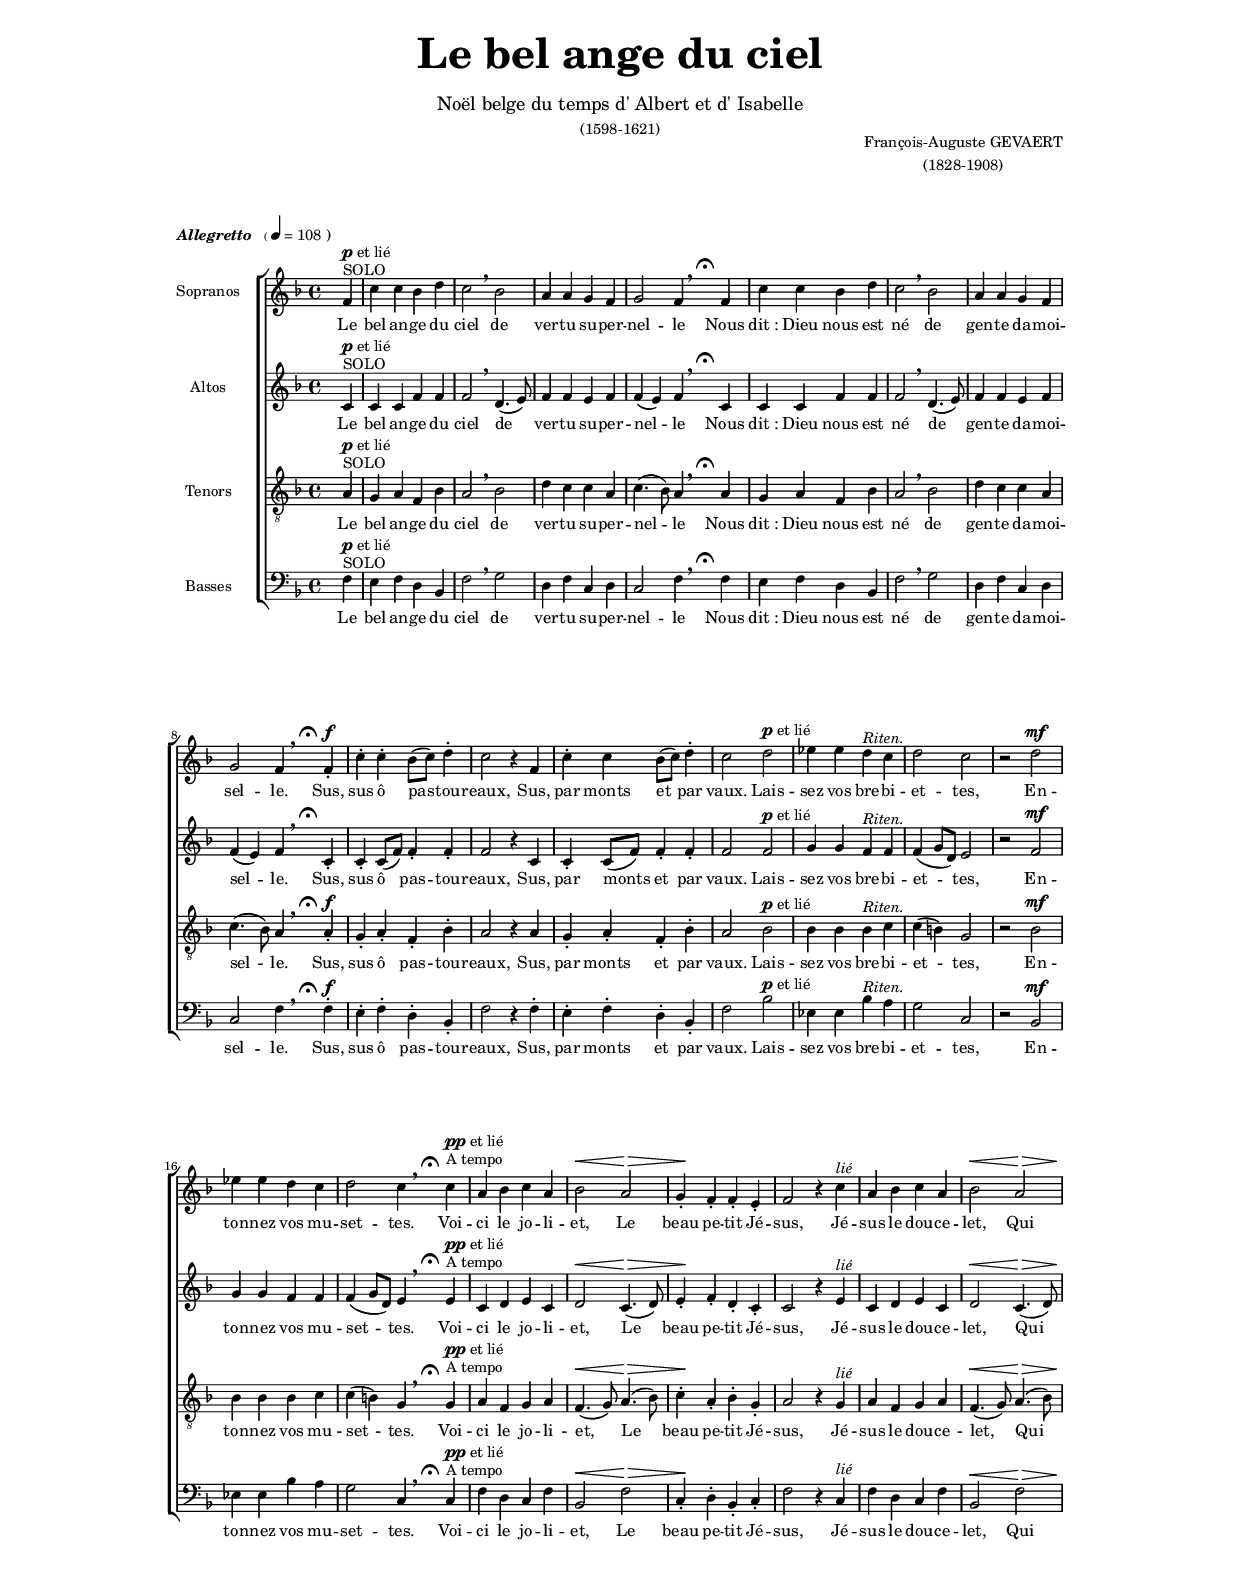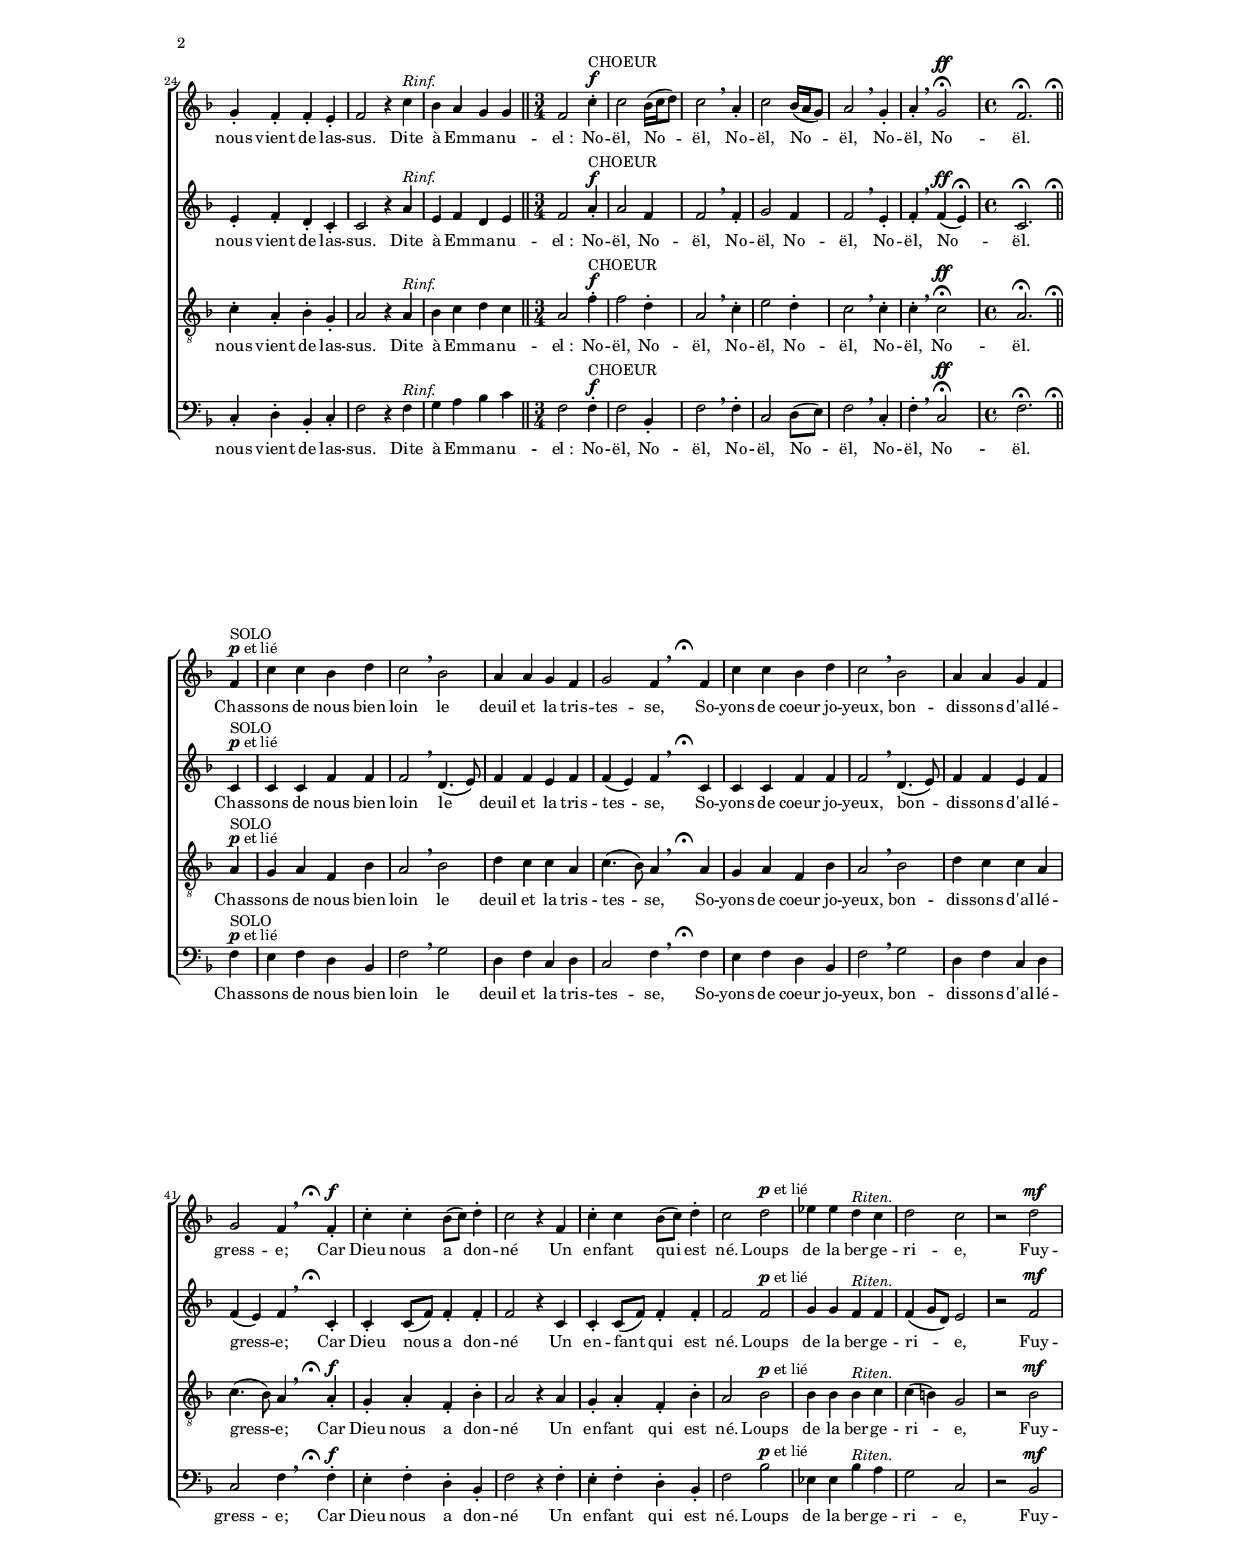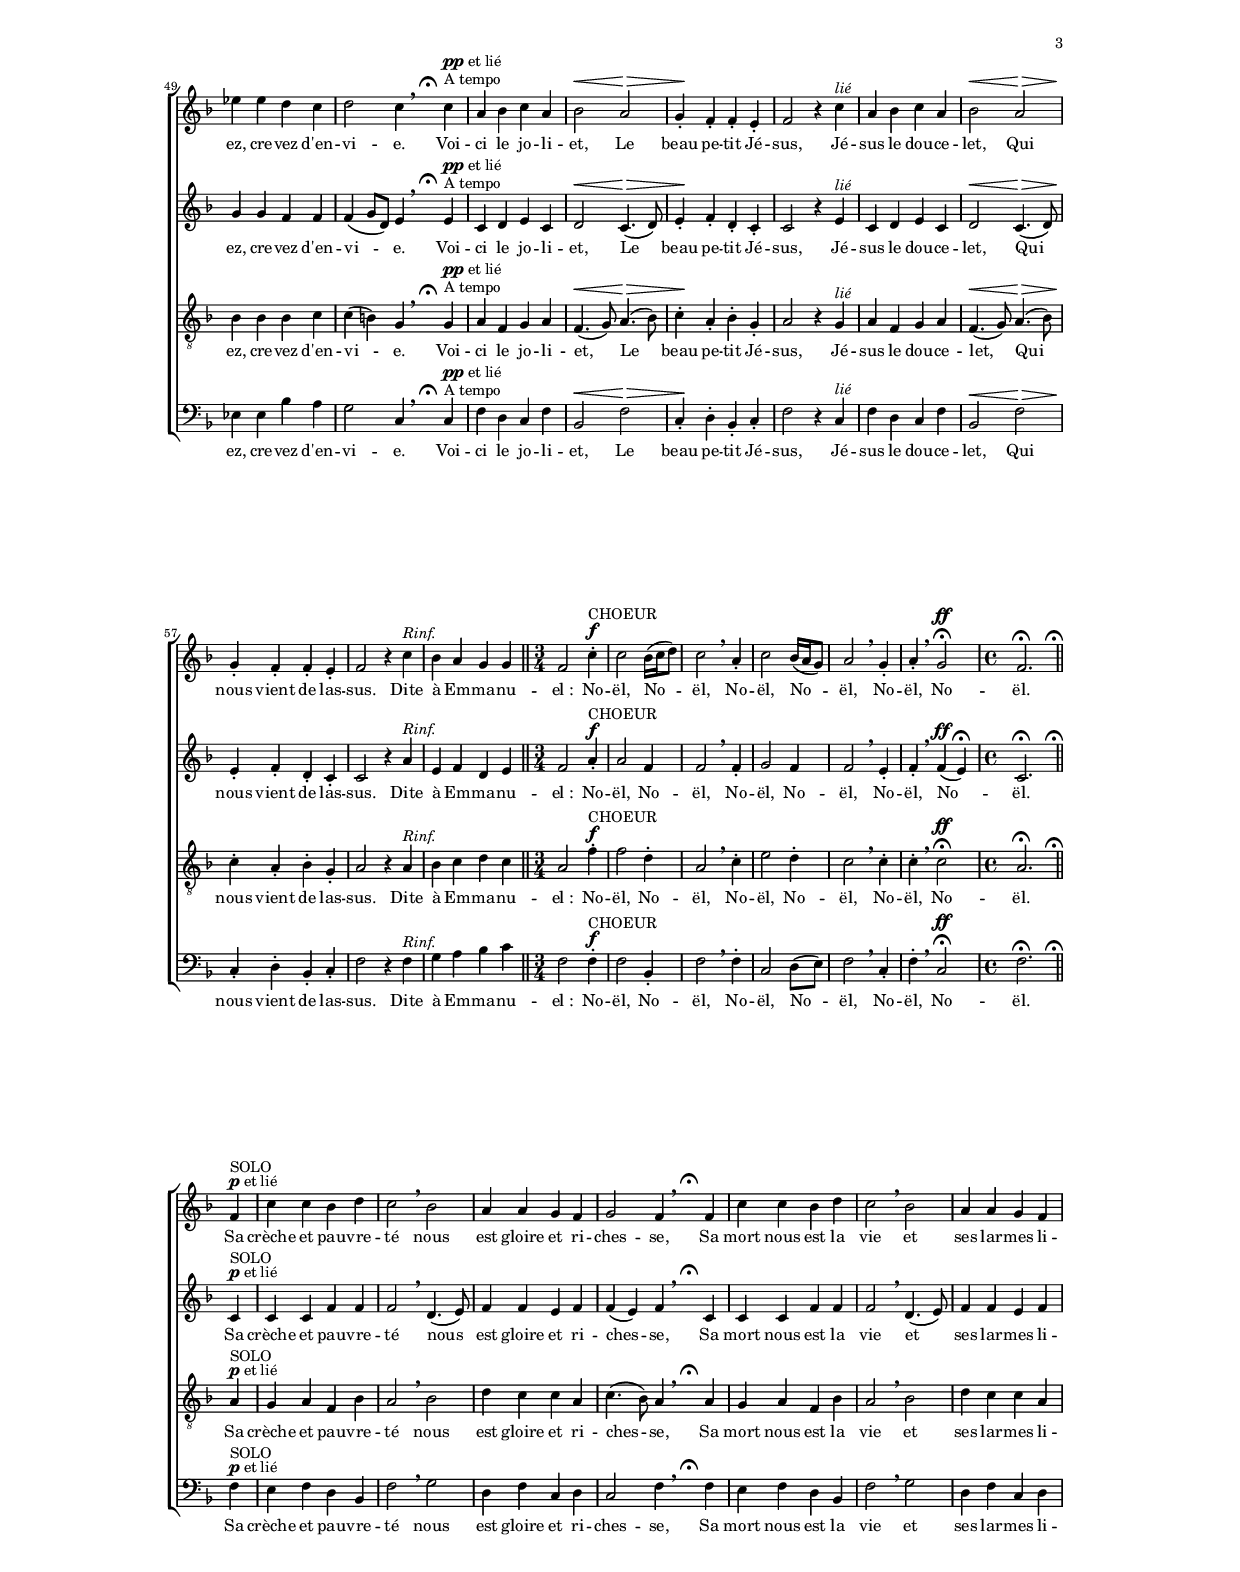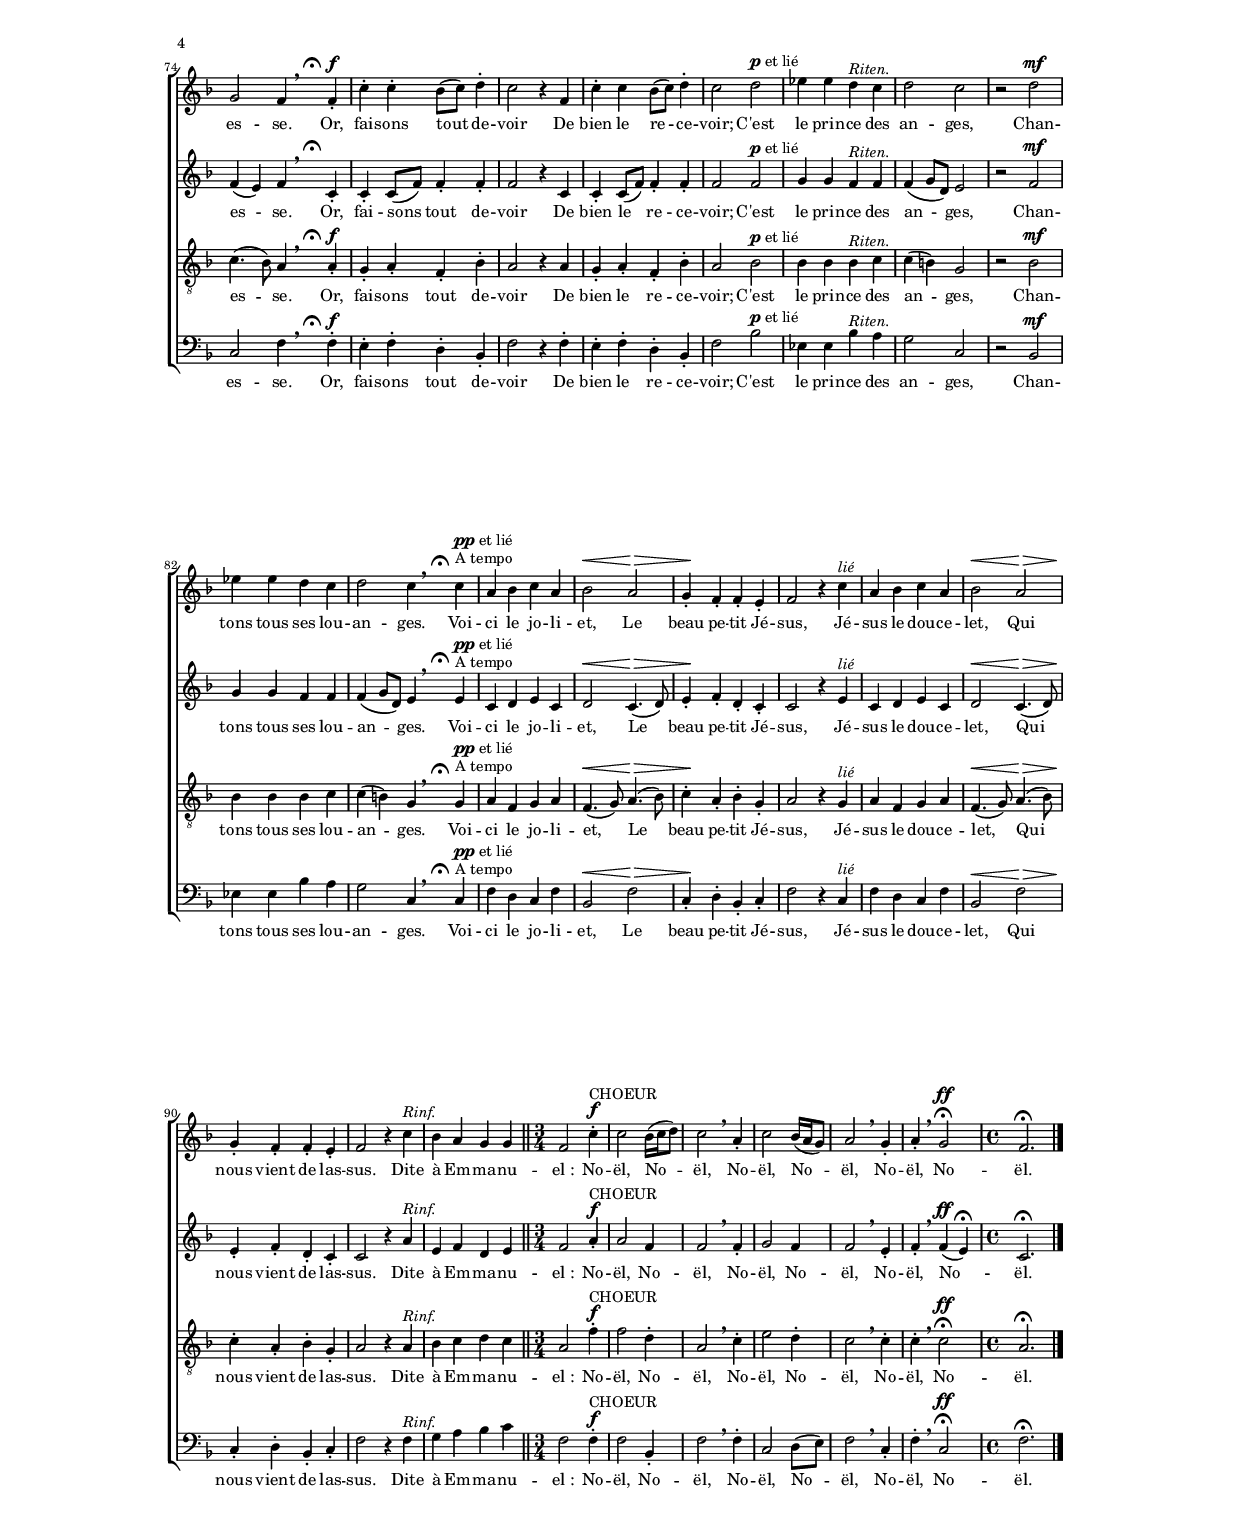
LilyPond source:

\version "2.12.1"

%---------------------------------------------------------------------------
%	COLLECTION DE CHOEURS
%	SANS ACCOMPAGNEMENT
%	Pour servir à l'étude du chant d'ensemble
%	dans les Conservatoires et Écoles de musique
%	Par F. A. GEVAERT
%	4e fascicule
%
%	Ed. Henry Lemoine et Cie
%	lastupdated = "2010/Apr/10"
%---------------------------------------------------------------------------

\paper {
	line-width = 15\cm 
	top-margin = 1.2\cm
	bottom-margin = 2.4\cm
}

#(set-global-staff-size 13)
#(ly:set-option 'point-and-click #f)

%---------------------------------------------------------------------------
%	
%---------------------------------------------------------------------------

\header {
	title = \markup \center-column {
		\pad-markup #3 {
			\fontsize #+5
			"Le bel ange du ciel"
		}
	}
	subtitle = \markup \center-column {
		\fontsize #+1 \medium {
			"Noël belge du temps d' Albert et d' Isabelle"
		}
		\normalsize \medium {
			"(1598-1621)"
		}
	}
	composer = \markup {
		\center-column {
			"François-Auguste GEVAERT"
			"(1828-1908)"
		}
	}
	meter = \markup {
		\pad-to-box #'(0 . 0) #'(0 . 10) {  \bold \italic
			"Allegretto  "
			\upright \teeny ( \general-align #Y #DOWN \note #"4" #UP = 108 )
		}
	}
}

%---------------------------------------------------------------------------
%	
%---------------------------------------------------------------------------

global = {
	\time 4/4
	\key f \major
	\set Score.tempoHideNote  = ##t 
	\tempo 4=108
	\override DynamicTextSpanner #'dash-period = #-1.0
	\override Score.Hairpin #'to-barline = ##f
}
print = {
	\autoBeamOff
	\dynamicUp
}
mid = {
	\tempo 4=108
}

rit = \markup { \italic { Riten. } }
rin = \markup { \italic { Rinf. } }
solo = \markup { SOLO }
coro = \markup { CHOEUR }
resp = \markup { \musicglyph #"scripts.ufermata" }
lie = \markup { \italic { lié } }
plie = \markup { \dynamic p {  et lié } }
pplie = \markup { \dynamic pp {  et lié } }
Atem = \markup { A tempo }
resp = \markup { \line { \musicglyph #"scripts.rcomma" \translate #'(-0.8 . 1.6) \musicglyph #"scripts.ufermata" } }
endResp = \markup { \translate #'(5.5 . 0) { \musicglyph #"scripts.ufermata" } }

%---------------------------------------------------------------------------
%	NOTES
%---------------------------------------------------------------------------

Sop = \relative c' {
	\set Staff.instrumentName = #"Sopranos "
	
	\partial 2 s4 f4^\solo^\plie
	c'4 c bes d
	c2 \breathe bes
	a4 a g f
	g2 f4 \once \override BreathingSign #'text = \resp \breathe f
	c'4 c bes d
	c2 \breathe bes
	a4 a g f
	
	g2 f4 \once \override BreathingSign #'text = \resp \breathe  f\staccato\f
	c'4\staccato c\staccato bes8[( c)] d4\staccato
	c2 r4 f,
	c'4\staccato c bes8[( c)] d4\staccato
	c2 d^\plie
	es4 es d^\rit c
	d2 c
	
	r2 d\mf
	es4 es d c
	d2 c4 \once \override BreathingSign #'text = \resp \breathe  c^\Atem^\pplie
	a4 bes c a
	bes2\< a\!\>
	g4\staccato\! f\staccato f\staccato e\staccato
	f2 r4 c'^\lie
	
	a4 bes c a
	bes2\< a\!\>
	g4\staccato\! f\staccato f\staccato e\staccato
	f2 r4 c'^\rin
	bes4 a g g \bar "||"
	\time 3/4
	f2 c'4\staccato\f^\coro
	
	c2 bes16[( c d8)]
	c2 \breathe a4\staccato
	c2 bes16[( a g8)]
	a2 \breathe g4\staccato
	a4\staccato \breathe g2\ff^\fermata
	\time 4/4
	f2.^\fermata^\endResp
	\bar "||" 
	f4^\plie^\solo

	c'4 c bes d
	c2 \breathe bes
	a4 a g f
	g2 f4 \once \override BreathingSign #'text = \resp \breathe f
	c'4 c bes d
	c2 \breathe bes
	a4 a g f
	
	g2 f4 \once \override BreathingSign #'text = \resp \breathe  f\staccato\f
	c'4\staccato c\staccato bes8[( c)] d4\staccato
	c2 r4 f,
	c'4\staccato c bes8[( c)] d4\staccato
	c2 d^\plie
	es4 es d^\rit c
	d2 c
	
	r2 d\mf
	es4 es d c
	d2 c4 \once \override BreathingSign #'text = \resp \breathe  c^\Atem^\pplie
	a4 bes c a
	bes2\< a\!\>
	g4\staccato\! f\staccato f\staccato e\staccato
	f2 r4 c'^\lie
	
	a4 bes c a
	bes2\< a\!\>
	g4\staccato\! f\staccato f\staccato e\staccato
	f2 r4 c'^\rin
	bes4 a g g \bar "||"
	\time 3/4
	f2 c'4\staccato\f^\coro
	
	c2 bes16[( c d8)]
	c2 \breathe a4\staccato
	c2 bes16[( a g8)]
	a2 \breathe g4\staccato
	a4\staccato \breathe g2\ff^\fermata
	\time 4/4
	f2.^\fermata^\endResp
	\bar "||" 
	
	f4^\plie^\solo
	c'4 c bes d
	c2 \breathe bes
	a4 a g f
	g2 f4 \once \override BreathingSign #'text = \resp \breathe f
	c'4 c bes d
	c2 \breathe bes
	a4 a g f
	
	g2 f4 \once \override BreathingSign #'text = \resp \breathe  f\staccato\f
	c'4\staccato c\staccato bes8[( c)] d4\staccato
	c2 r4 f,
	c'4\staccato c bes8[( c)] d4\staccato
	c2 d^\plie
	es4 es d^\rit c
	d2 c
	
	r2 d\mf
	es4 es d c
	d2 c4 \once \override BreathingSign #'text = \resp \breathe  c^\Atem^\pplie
	a4 bes c a
	bes2\< a\!\>
	g4\staccato\! f\staccato f\staccato e\staccato
	f2 r4 c'^\lie
	
	a4 bes c a
	bes2\< a\!\>
	g4\staccato\! f\staccato f\staccato e\staccato
	f2 r4 c'^\rin
	bes4 a g g \bar "||"
	\time 3/4
	f2 c'4\staccato\f^\coro
	
	c2 bes16[( c d8)]
	c2 \breathe a4\staccato
	c2 bes16[( a g8)]
	a2 \breathe g4\staccato
	a4\staccato \breathe g2\ff^\fermata
	\time 4/4
	f2.^\fermata  
	\bar "|."
}
Alt = \relative c' {
	\set Staff.instrumentName = #"Altos "

	\partial 2 s4 c4^\solo^\plie
	c4 c f f
	f2 \breathe d4.( e8)
	f4 f e f
	f4( e) f \once \override BreathingSign #'text = \resp \breathe  c
	c4 c f f
	f2 \breathe d4.( e8)
	f4 f e f
	
	f4( e) f \once \override BreathingSign #'text = \resp \breathe  c\staccato
	c4\staccato c8[( f)] f4\staccato f\staccato
	f2 r4 c
	c4\staccato c8[( f)] f4\staccato f\staccato
	f2 f^\plie
	g4 g f^\rit f
	f4( g8[ d]) e2
	
	r2 f\mf
	g4 g f f
	f4( g8[ d]) e4 \once \override BreathingSign #'text = \resp \breathe  e^\Atem^\pplie
	c4 d e c
	d2\< c4.(\!\> d8)
	e4\staccato\! f\staccato d\staccato c\staccato
	c2 r4 e^\lie
	
	c4 d e c
	d2\< c4.(\!\> d8)
	e4\staccato\! f\staccato d\staccato c\staccato
	c2 r4 a'^\rin
	e4 f d e \bar "||"
	\time 3/4
	f2 a4\staccato\f^\coro
	
	a2 f4
	f2 \breathe f4\staccato
	g2 f4
	f2 \breathe e4\staccato
	f4\staccato \breathe f\ff( e)^\fermata
	\time 4/4
	c2.^\fermata^\endResp
	\bar "||" 
	c4^\plie^\solo
	
	c4 c f f
	f2 \breathe d4.( e8)
	f4 f e f
	f4( e) f \once \override BreathingSign #'text = \resp \breathe  c
	c4 c f f
	f2 \breathe d4.( e8)
	f4 f e f
	
	f4( e) f \once \override BreathingSign #'text = \resp \breathe  c\staccato
	c4\staccato c8[( f)] f4\staccato f\staccato
	f2 r4 c
	c4\staccato c8[( f)] f4\staccato f\staccato
	f2 f^\plie
	g4 g f^\rit f
	f4( g8[ d]) e2
	
	r2 f\mf
	g4 g f f
	f4( g8[ d]) e4 \once \override BreathingSign #'text = \resp \breathe  e^\Atem^\pplie
	c4 d e c
	d2\< c4.(\!\> d8)
	e4\staccato\! f\staccato d\staccato c\staccato
	c2 r4 e^\lie
	
	c4 d e c
	d2\< c4.(\!\> d8)
	e4\staccato\! f\staccato d\staccato c\staccato
	c2 r4 a'^\rin
	e4 f d e \bar "||"
	\time 3/4
	f2 a4\staccato\f^\coro
	
	a2 f4
	f2 \breathe f4\staccato
	g2 f4
	f2 \breathe e4\staccato
	f4\staccato \breathe f\ff( e)^\fermata
	\time 4/4
	c2.^\fermata^\endResp
	\bar "||" 
	c4^\plie^\solo

	c4 c f f
	f2 \breathe d4.( e8)
	f4 f e f
	f4( e) f \once \override BreathingSign #'text = \resp \breathe  c
	c4 c f f
	f2 \breathe d4.( e8)
	f4 f e f
	
	f4( e) f \once \override BreathingSign #'text = \resp \breathe  c\staccato
	c4\staccato c8[( f)] f4\staccato f\staccato
	f2 r4 c
	c4\staccato c8[( f)] f4\staccato f\staccato
	f2 f^\plie
	g4 g f^\rit f
	f4( g8[ d]) e2
	
	r2 f\mf
	g4 g f f
	f4( g8[ d]) e4 \once \override BreathingSign #'text = \resp \breathe  e^\Atem^\pplie
	c4 d e c
	d2\< c4.(\!\> d8)
	e4\staccato\! f\staccato d\staccato c\staccato
	c2 r4 e^\lie
	
	c4 d e c
	d2\< c4.(\!\> d8)
	e4\staccato\! f\staccato d\staccato c\staccato
	c2 r4 a'^\rin
	e4 f d e \bar "||"
	\time 3/4
	f2 a4\staccato\f^\coro
	
	a2 f4
	f2 \breathe f4\staccato
	g2 f4
	f2 \breathe e4\staccato
	f4\staccato \breathe f\ff( e)^\fermata
	\time 4/4
	c2.^\fermata
	\bar "|."
}

Ten = \relative c' {
	\set Staff.instrumentName = #"Tenors "	
	\clef "treble_8"

	\partial 2 s4 a4^\solo^\plie
	g4 a f bes
	a2 \breathe bes
	d4 c c a
	c4.( bes8) a4 \once \override BreathingSign #'text = \resp \breathe  a
	g4 a f bes
	a2 \breathe bes
	d4 c c a
	
	c4.( bes8) a4 \once \override BreathingSign #'text = \resp \breathe  a\staccato\f
	g4\staccato a\staccato f\staccato bes\staccato
	a2 r4 a
	g4\staccato a\staccato f\staccato bes\staccato
	a2 bes^\plie
	bes4 bes bes^\rit c
	c4( b) g2
	
	r2 bes\mf
	bes4 bes bes c
	c4( b) g \once \override BreathingSign #'text = \resp \breathe  g^\Atem^\pplie
	a4 f g a
	f4.\<( g8) a4.\!\>( bes8)
	c4\staccato\! a\staccato bes\staccato g\staccato
	a2 r4 g^\lie
	
	a4 f g a
	f4.\<( g8) a4.\!\>( bes8)
	c4\staccato\! a\staccato bes\staccato g\staccato
	a2 r4 a^\rin
	bes4 c d c \bar "||"
	\time 3/4
	a2 f'4\staccato\f^\coro
	
	f2 d4\staccato
	a2 \breathe c4\staccato
	e2 d4\staccato
	c2 \breathe c4\staccato
	c4\staccato \breathe c2\ff^\fermata
	\time 4/4
	a2.^\fermata^\endResp 
	\bar "||" 
	a4^\plie^\solo
	
	g4 a f bes
	a2 \breathe bes
	d4 c c a
	c4.( bes8) a4 \once \override BreathingSign #'text = \resp \breathe  a
	g4 a f bes
	a2 \breathe bes
	d4 c c a
	
	c4.( bes8) a4 \once \override BreathingSign #'text = \resp \breathe  a\staccato\f
	g4\staccato a\staccato f\staccato bes\staccato
	a2 r4 a
	g4\staccato a\staccato f\staccato bes\staccato
	a2 bes^\plie
	bes4 bes bes^\rit c
	c4( b) g2
	
	r2 bes\mf
	bes4 bes bes c
	c4( b) g \once \override BreathingSign #'text = \resp \breathe  g^\Atem^\pplie
	a4 f g a
	f4.\<( g8) a4.\!\>( bes8)
	c4\staccato\! a\staccato bes\staccato g\staccato
	a2 r4 g^\lie
	
	a4 f g a
	f4.\<( g8) a4.\!\>( bes8)
	c4\staccato\! a\staccato bes\staccato g\staccato
	a2 r4 a^\rin
	bes4 c d c \bar "||"
	\time 3/4
	a2 f'4\staccato\f^\coro
	
	f2 d4\staccato
	a2 \breathe c4\staccato
	e2 d4\staccato
	c2 \breathe c4\staccato
	c4\staccato \breathe c2\ff^\fermata
	\time 4/4
	a2.^\fermata^\endResp 
	\bar "||" 
	a4^\plie^\solo
	
	g4 a f bes
	a2 \breathe bes
	d4 c c a
	c4.( bes8) a4 \once \override BreathingSign #'text = \resp \breathe  a
	g4 a f bes
	a2 \breathe bes
	d4 c c a
	
	c4.( bes8) a4 \once \override BreathingSign #'text = \resp \breathe  a\staccato\f
	g4\staccato a\staccato f\staccato bes\staccato
	a2 r4 a
	g4\staccato a\staccato f\staccato bes\staccato
	a2 bes^\plie
	bes4 bes bes^\rit c
	c4( b) g2
	
	r2 bes\mf
	bes4 bes bes c
	c4( b) g \once \override BreathingSign #'text = \resp \breathe  g^\Atem^\pplie
	a4 f g a
	f4.\<( g8) a4.\!\>( bes8)
	c4\staccato\! a\staccato bes\staccato g\staccato
	a2 r4 g^\lie
	
	a4 f g a
	f4.\<( g8) a4.\!\>( bes8)
	c4\staccato\! a\staccato bes\staccato g\staccato
	a2 r4 a^\rin
	bes4 c d c \bar "||"
	\time 3/4
	a2 f'4\staccato\f^\coro
	
	f2 d4\staccato
	a2 \breathe c4\staccato
	e2 d4\staccato
	c2 \breathe c4\staccato
	c4\staccato \breathe c2\ff^\fermata
	\time 4/4
	a2.^\fermata 
	\bar "|."
}

Bas = \relative c {
	\set Staff.instrumentName = #"Basses "
	\clef bass
	
	\partial 2 s4 f4^\solo^\plie
	e4 f d bes
	f'2 \breathe g
	d4 f c d
	c2 f4 \once \override BreathingSign #'text = \resp \breathe  f
	e4 f d bes
	f'2 \breathe g
	d4 f c d
	
	c2 f4 \once \override BreathingSign #'text = \resp \breathe  f\staccato\f
	e4\staccato f\staccato d\staccato bes\staccato
	f'2 r4 f\staccato
	e4\staccato f\staccato d\staccato bes\staccato
	f'2 bes^\plie
	es,4 es bes'^\rit a
	g2 c,
	
	r2 bes\mf
	es4 es bes' a
	g2 c,4 \once \override BreathingSign #'text = \resp \breathe  c^\Atem^\pplie
	f4 d c f
	bes,2\< f'\!\>
	c4\staccato\! d\staccato bes\staccato c\staccato
	f2 r4 c^\lie
	
	f4 d c f
	bes,2\< f'\!\>
	c4\staccato\! d\staccato bes\staccato c\staccato
	f2 r4 f^\rin
	g4 a bes c \bar "||"
	\time 3/4
	f,2 f4\staccato\f^\coro
	
	f2 bes,4\staccato
	f'2 \breathe f4\staccato
	c2 d8[( e)]
	f2 \breathe c4\staccato
	f4\staccato \breathe c2\ff^\fermata
	\time 4/4
	f2.^\fermata^\endResp
	\bar "||" 
	f4^\plie^\solo
	
	e4 f d bes
	f'2 \breathe g
	d4 f c d
	c2 f4 \once \override BreathingSign #'text = \resp \breathe  f
	e4 f d bes
	f'2 \breathe g
	d4 f c d
	
	c2 f4 \once \override BreathingSign #'text = \resp \breathe  f\staccato\f
	e4\staccato f\staccato d\staccato bes\staccato
	f'2 r4 f\staccato
	e4\staccato f\staccato d\staccato bes\staccato
	f'2 bes^\plie
	es,4 es bes'^\rit a
	g2 c,
	
	r2 bes\mf
	es4 es bes' a
	g2 c,4 \once \override BreathingSign #'text = \resp \breathe  c^\Atem^\pplie
	f4 d c f
	bes,2\< f'\!\>
	c4\staccato\! d\staccato bes\staccato c\staccato
	f2 r4 c^\lie
	
	f4 d c f
	bes,2\< f'\!\>
	c4\staccato\! d\staccato bes\staccato c\staccato
	f2 r4 f^\rin
	g4 a bes c \bar "||"
	\time 3/4
	f,2 f4\staccato\f^\coro
	
	f2 bes,4\staccato
	f'2 \breathe f4\staccato
	c2 d8[( e)]
	f2 \breathe c4\staccato
	f4\staccato \breathe c2\ff^\fermata
	\time 4/4
	f2.^\fermata^\endResp
	\bar "||" 
	f4^\plie^\solo
	
	e4 f d bes
	f'2 \breathe g
	d4 f c d
	c2 f4 \once \override BreathingSign #'text = \resp \breathe  f
	e4 f d bes
	f'2 \breathe g
	d4 f c d
	
	c2 f4 \once \override BreathingSign #'text = \resp \breathe  f\staccato\f
	e4\staccato f\staccato d\staccato bes\staccato
	f'2 r4 f\staccato
	e4\staccato f\staccato d\staccato bes\staccato
	f'2 bes^\plie
	es,4 es bes'^\rit a
	g2 c,
	
	r2 bes\mf
	es4 es bes' a
	g2 c,4 \once \override BreathingSign #'text = \resp \breathe  c^\Atem^\pplie
	f4 d c f
	bes,2\< f'\!\>
	c4\staccato\! d\staccato bes\staccato c\staccato
	f2 r4 c^\lie
	
	f4 d c f
	bes,2\< f'\!\>
	c4\staccato\! d\staccato bes\staccato c\staccato
	f2 r4 f^\rin
	g4 a bes c \bar "||"
	\time 3/4
	f,2 f4\staccato\f^\coro
	
	f2 bes,4\staccato
	f'2 \breathe f4\staccato
	c2 d8[( e)]
	f2 \breathe c4\staccato
	f4\staccato \breathe c2\ff^\fermata
	\time 4/4
	f2.^\fermata
	\bar "|."
}

%---------------------------------------------------------------------------
%	LYRICS
%---------------------------------------------------------------------------

texte = \lyricmode {
	Le bel an -- ge du ciel de ver -- tu su -- per -- nel -- le
	Nous dit_: Dieu nous est né de gen -- te da -- moi -- sel -- le.
	Sus, sus ô pas -- tou -- reaux,
	Sus, par monts et par vaux.
	Lais -- sez vos bre -- bi -- et -- tes,
	En -- ton -- nez vos mu -- set -- tes.
	Voi -- ci le jo -- li -- et,
	Le beau pe -- tit Jé -- sus,
	Jé -- sus le dou -- ce -- let,
	Qui nous vient de las -- sus.
	Dite à Em -- ma -- nu -- el_:
	No -- ël, No -- ël, No -- ël, No -- ël, No -- ël, No -- ël.
	
	Chas -- sons de nous bien loin le deuil et la tris -- tes -- se,
	So -- yons de coeur jo -- yeux, bon -- dis -- sons d'al -- lé -- gress -- e;
	Car Dieu nous a don -- né
	Un en -- fant qui est né.
	Loups de la ber -- ge -- ri -- e,
	Fuy -- ez, cre -- vez d'en -- vi -- e.
	Voi -- ci le jo -- li -- et,
	Le beau pe -- tit Jé -- sus,
	Jé -- sus le dou -- ce -- let,
	Qui nous vient de las -- sus.
	Dite à Em -- ma -- nu -- el_:
	No -- ël, No -- ël, No -- ël, No -- ël, No -- ël, No -- ël.
	
	Sa crèche et pau -- vre -- té nous est gloire et ri -- ches -- se,
	Sa mort nous est la vie et ses lar -- mes li -- es -- se.
	Or, fai -- sons tout de -- voir
	De bien le re -- ce -- voir;
	C'est le prin -- ce des an -- ges,
	Chan -- tons tous ses lou -- an -- ges.
	Voi -- ci le jo -- li -- et,
	Le beau pe -- tit Jé -- sus,
	Jé -- sus le dou -- ce -- let,
	Qui nous vient de las -- sus.
	Dite à Em -- ma -- nu -- el_:
	No -- ël, No -- ël, No -- ël, No -- ël, No -- ël, No -- ël.
}

%---------------------------------------------------------------------------
%	MIDI OUTPUT
%---------------------------------------------------------------------------

\score {
	<<
	\new Staff = "Sop" { \set Staff.midiInstrument = "oboe" \global \mid \Sop }
	\new Staff = "Alt" { \set Staff.midiInstrument = "clarinet" \global \mid \Alt }
	\new Staff = "Ten" { \set Staff.midiInstrument = "french horn" \global \mid \Ten }
	\new Staff = "Bas" { \set Staff.midiInstrument = "bassoon" \global \mid \Bas }
	>>
	\midi { \context { \Voice \remove "Dynamic_performer" } }
}

%---------------------------------------------------------------------------
%	SHEET OUTPUT
%---------------------------------------------------------------------------

\score {
	\new ChoirStaff <<
		\new Voice << \global \print \Sop >> 
		\addlyrics { \texte }
		\new Voice << \global \print \Alt >>
		\addlyrics { \texte }
		\new Voice << \global \print \Ten >>
		\addlyrics { \texte }
		\new Voice << \global \print \Bas >>
		\addlyrics { \texte }
	>>
	\layout  { }
}

